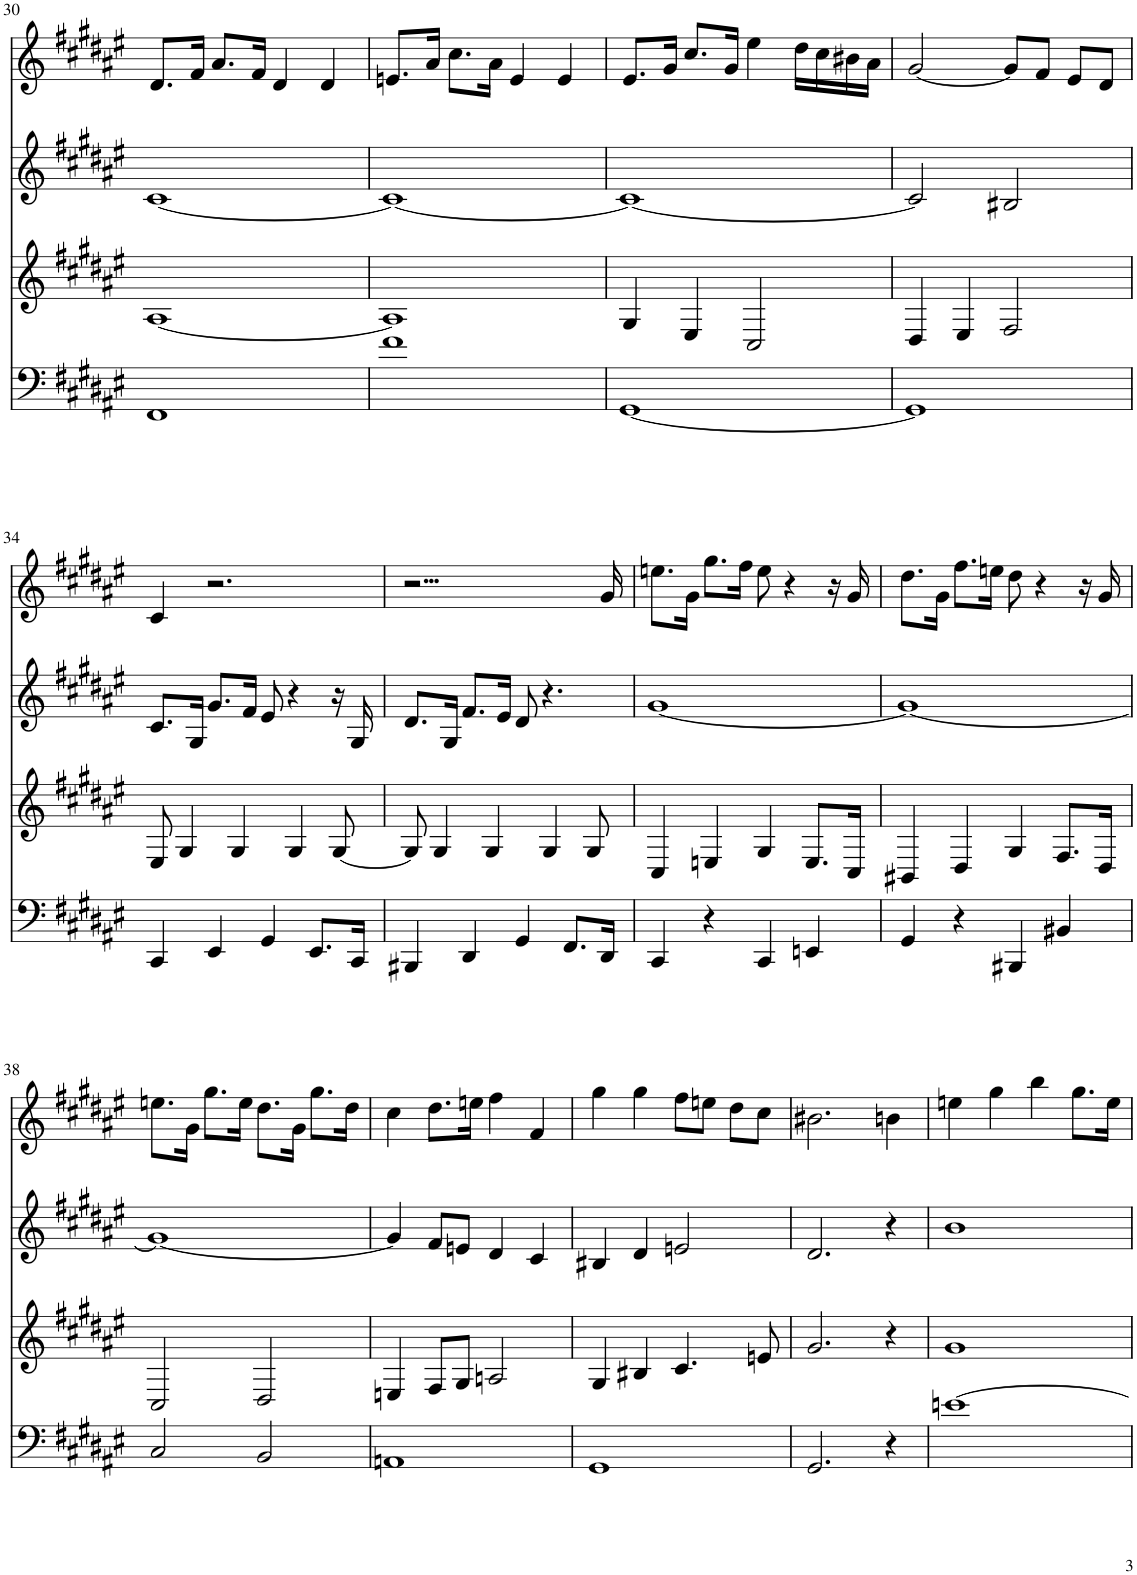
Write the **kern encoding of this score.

**kern	**kern	**kern	**kern
*part4	*part3	*part2	*part1
*staff4	*staff3	*staff2	*staff1
*I"Violoncello	*I"Viola	*I"Violin	*I"Violin
*I'Vc	*I'Vla	*I'Vln	*I'Vln
!!LO:PB:g=z
*clefF4	*clefG2	*clefG2	*clefG2
*k[f#c#g#d#a#e#]	*k[f#c#g#d#a#e#]	*k[f#c#g#d#a#e#]	*k[f#c#g#d#a#e#]
*M4/4	*M4/4	*M4/4	*M4/4
=30	=30	=30	=30
1FF#	[1A#	[1c#	8.d#/L
.	.	.	16f#/Jk
.	.	.	8.a#/L
.	.	.	16f#/Jk
.	.	.	4d#/
.	.	.	4d#/
=31	=31	=31	=31
1f#	1A#]	1c#_	8.en/L
.	.	.	16a#/Jk
.	.	.	8.cc#\L
.	.	.	16a#\Jk
.	.	.	4e/
.	.	.	4e/
=32	=32	=32	=32
[1GG#	4G#/	1c#_	8.e#/L
.	.	.	16g#/Jk
.	4E#/	.	8.cc#/L
.	.	.	16g#/Jk
.	2C#/	.	4ee#\
.	.	.	16dd#\LL
.	.	.	16cc#\
.	.	.	16b#X\
.	.	.	16a#\JJ
=33	=33	=33	=33
1GG#]	4D#/	2c#/]	[2g#/
.	4E#/	.	.
.	2F#/	2B#X/	8g#/L]
.	.	.	8f#/J
.	.	.	8e#/L
.	.	.	8d#/J
!!LO:LB:g=z
=34	=34	=34	=34
4CC#/	8E#/	8.c#/L	4c#/
.	4G#/	.	.
.	.	16G#/Jk	.
4EE#/	.	8.g#/L	2.r
.	4G#/	.	.
.	.	16f#/Jk	.
4GG#/	.	8e#/	.
.	4G#/	4r	.
8.EE#/L	.	.	.
.	[8G#/	16r	.
16CC#/Jk	.	16G#/	.
=35	=35	=35	=35
4BBB#X/	8G#/]	8.d#/L	2...r
.	4G#/	.	.
.	.	16G#/Jk	.
4DD#/	.	8.f#/L	.
.	4G#/	.	.
.	.	16e#/Jk	.
4GG#/	.	8d#/	.
.	4G#/	4.r	.
8.FF#/L	.	.	.
.	8G#/	.	.
16DD#/Jk	.	.	16g#/
=36	=36	=36	=36
4CC#/	4C#/	[1g#	8.een\L
.	.	.	16g#\Jk
4r	4En/	.	8.gg#\L
.	.	.	16ff#\Jk
4CC#/	4G#/	.	8ee\
.	.	.	4r
4EEn/	8.E/L	.	.
.	.	.	16r
.	16C#/Jk	.	16g#/
=37	=37	=37	=37
4GG#/	4BB#X/	1g#_	8.dd#\L
.	.	.	16g#\Jk
4r	4D#/	.	8.ff#\L
.	.	.	16een\Jk
4BBB#X/	4G#/	.	8dd#\
.	.	.	4r
4BB#X/	8.F#/L	.	.
.	.	.	16r
.	16D#/Jk	.	16g#/
!!LO:LB:g=z
=38	=38	=38	=38
2C#/	2C#/	1g#_	8.een\L
.	.	.	16g#\Jk
.	.	.	8.gg#\L
.	.	.	16ee\Jk
2BB/	2D#/	.	8.dd#\L
.	.	.	16g#\Jk
.	.	.	8.gg#\L
.	.	.	16dd#\Jk
=39	=39	=39	=39
1AAn	4En/	4g#/]	4cc#\
.	8F#/L	8f#/L	8.dd#\L
.	8G#/J	8en/J	.
.	.	.	16een\Jk
.	2An/	4d#/	4ff#\
.	.	4c#/	4f#/
=40	=40	=40	=40
1GG#	4G#/	4B#X/	4gg#\
.	4B#X/	4d#/	4gg#\
.	4.c#/	2en/	8ff#\L
.	.	.	8een\J
.	.	.	8dd#\L
.	8en/	.	8cc#\J
=41	=41	=41	=41
2.GG#/	2.g#/	2.d#/	2.b#X\
4r	4r	4r	4bn\
=42	=42	=42	=42
[1en	1g#	1b	4een\
.	.	.	4gg#\
.	.	.	4bb\
.	.	.	8.gg#\L
.	.	.	16ee\Jk
=	=	=	=
*-	*-	*-	*-
